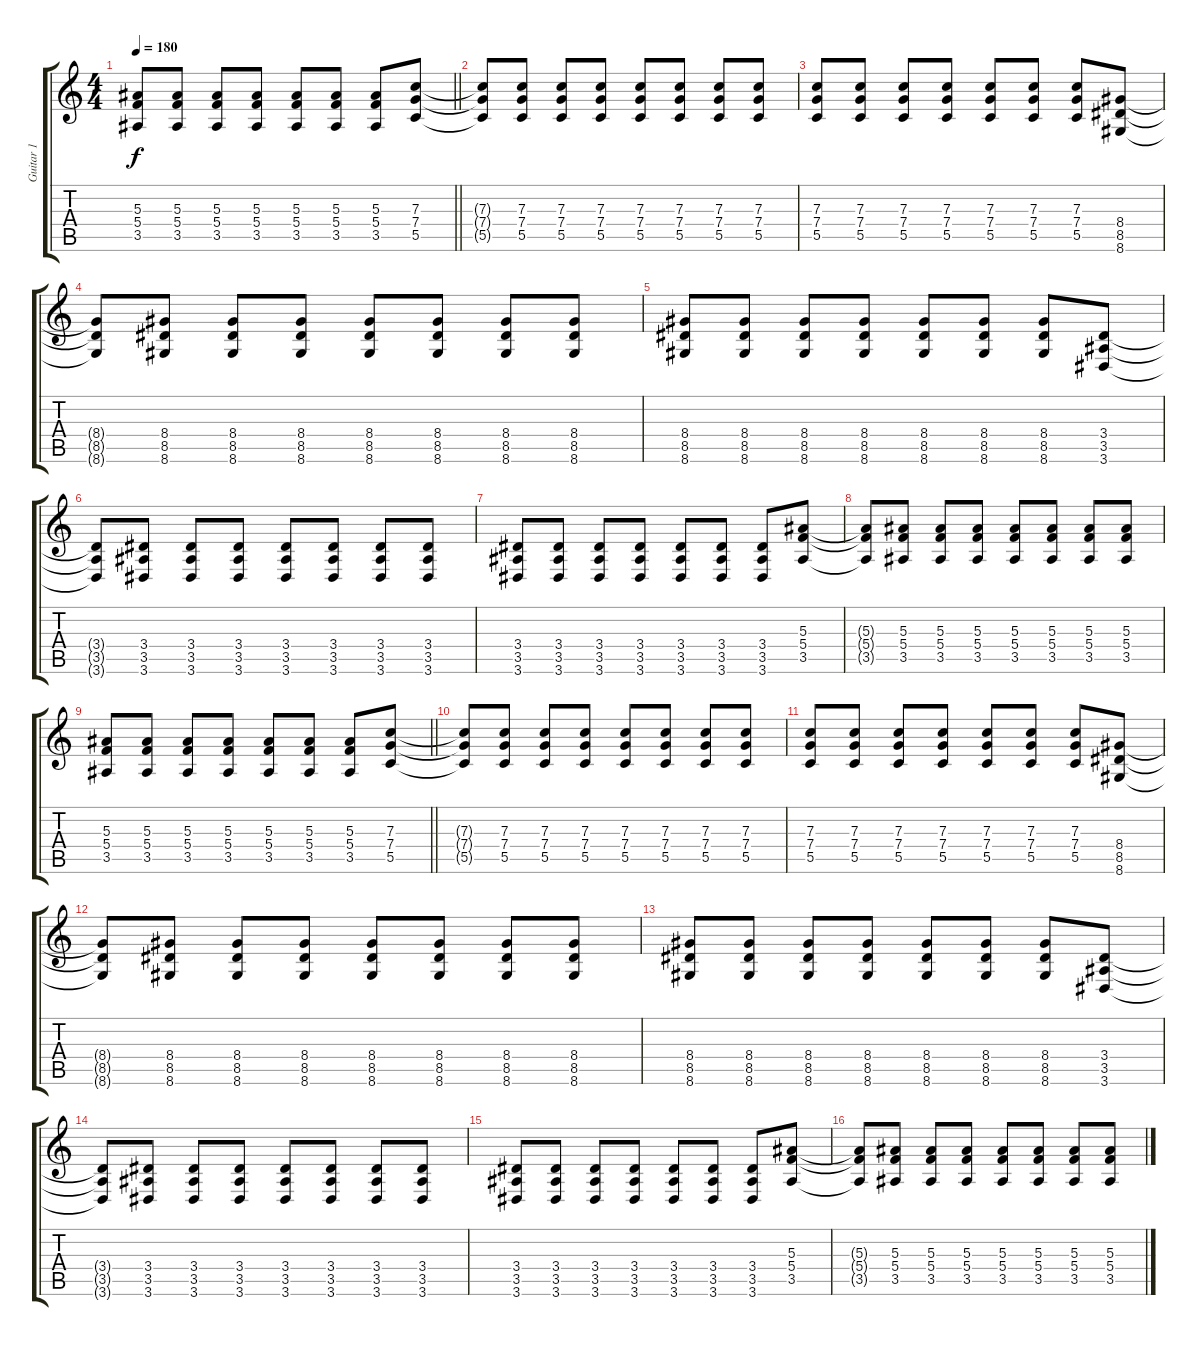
\track ("Guitar 1" "Guitar 1") {instrument distortionguitar}
\staff {score tabs}
\tuning (D4 A3 F3 C3 G2 C2) {hide}
\ts (4 4)
\tempo 180
\clef g2
\barLineRight lightlight
\ks c
(5.3 5.4 3.5).8{dy f} (5.3 5.4 3.5).8 (5.3 5.4 3.5).8 (5.3 5.4 3.5).8 (5.3 5.4 3.5).8 (5.3 5.4 3.5).8 (5.3 5.4 3.5).8 (7.3 7.4 5.5).8 |
(7.3{t} 7.4{t} 5.5{t}).8 (7.3 7.4 5.5).8 (7.3 7.4 5.5).8 (7.3 7.4 5.5).8 (7.3 7.4 5.5).8 (7.3 7.4 5.5).8 (7.3 7.4 5.5).8 (7.3 7.4 5.5).8 |
(7.3 7.4 5.5).8 (7.3 7.4 5.5).8 (7.3 7.4 5.5).8 (7.3 7.4 5.5).8 (7.3 7.4 5.5).8 (7.3 7.4 5.5).8 (7.3 7.4 5.5).8 (8.4 8.5 8.6).8 |
(8.4{t} 8.5{t} 8.6{t}).8 (8.4 8.5 8.6).8 (8.4 8.5 8.6).8 (8.4 8.5 8.6).8 (8.4 8.5 8.6).8 (8.4 8.5 8.6).8 (8.4 8.5 8.6).8 (8.4 8.5 8.6).8 |
(8.4 8.5 8.6).8 (8.4 8.5 8.6).8 (8.4 8.5 8.6).8 (8.4 8.5 8.6).8 (8.4 8.5 8.6).8 (8.4 8.5 8.6).8 (8.4 8.5 8.6).8 (3.4 3.5 3.6).8 |
(3.4{t} 3.5{t} 3.6{t}).8 (3.4 3.5 3.6).8 (3.4 3.5 3.6).8 (3.4 3.5 3.6).8 (3.4 3.5 3.6).8 (3.4 3.5 3.6).8 (3.4 3.5 3.6).8 (3.4 3.5 3.6).8 |
(3.4 3.5 3.6).8 (3.4 3.5 3.6).8 (3.4 3.5 3.6).8 (3.4 3.5 3.6).8 (3.4 3.5 3.6).8 (3.4 3.5 3.6).8 (3.4 3.5 3.6).8 (5.3 5.4 3.5).8 |
(5.3{t} 5.4{t} 3.5{t}).8 (5.3 5.4 3.5).8 (5.3 5.4 3.5).8 (5.3 5.4 3.5).8 (5.3 5.4 3.5).8 (5.3 5.4 3.5).8 (5.3 5.4 3.5).8 (5.3 5.4 3.5).8 |
\barLineRight lightlight
(5.3 5.4 3.5).8 (5.3 5.4 3.5).8 (5.3 5.4 3.5).8 (5.3 5.4 3.5).8 (5.3 5.4 3.5).8 (5.3 5.4 3.5).8 (5.3 5.4 3.5).8 (7.3 7.4 5.5).8 |
(7.3{t} 7.4{t} 5.5{t}).8 (7.3 7.4 5.5).8 (7.3 7.4 5.5).8 (7.3 7.4 5.5).8 (7.3 7.4 5.5).8 (7.3 7.4 5.5).8 (7.3 7.4 5.5).8 (7.3 7.4 5.5).8 |
(7.3 7.4 5.5).8 (7.3 7.4 5.5).8 (7.3 7.4 5.5).8 (7.3 7.4 5.5).8 (7.3 7.4 5.5).8 (7.3 7.4 5.5).8 (7.3 7.4 5.5).8 (8.4 8.5 8.6).8 |
(8.4{t} 8.5{t} 8.6{t}).8 (8.4 8.5 8.6).8 (8.4 8.5 8.6).8 (8.4 8.5 8.6).8 (8.4 8.5 8.6).8 (8.4 8.5 8.6).8 (8.4 8.5 8.6).8 (8.4 8.5 8.6).8 |
(8.4 8.5 8.6).8 (8.4 8.5 8.6).8 (8.4 8.5 8.6).8 (8.4 8.5 8.6).8 (8.4 8.5 8.6).8 (8.4 8.5 8.6).8 (8.4 8.5 8.6).8 (3.4 3.5 3.6).8 |
(3.4{t} 3.5{t} 3.6{t}).8 (3.4 3.5 3.6).8 (3.4 3.5 3.6).8 (3.4 3.5 3.6).8 (3.4 3.5 3.6).8 (3.4 3.5 3.6).8 (3.4 3.5 3.6).8 (3.4 3.5 3.6).8 |
(3.4 3.5 3.6).8 (3.4 3.5 3.6).8 (3.4 3.5 3.6).8 (3.4 3.5 3.6).8 (3.4 3.5 3.6).8 (3.4 3.5 3.6).8 (3.4 3.5 3.6).8 (5.3 5.4 3.5).8 |
(5.3{t} 5.4{t} 3.5{t}).8 (5.3 5.4 3.5).8 (5.3 5.4 3.5).8 (5.3 5.4 3.5).8 (5.3 5.4 3.5).8 (5.3 5.4 3.5).8 (5.3 5.4 3.5).8 (5.3 5.4 3.5).8
